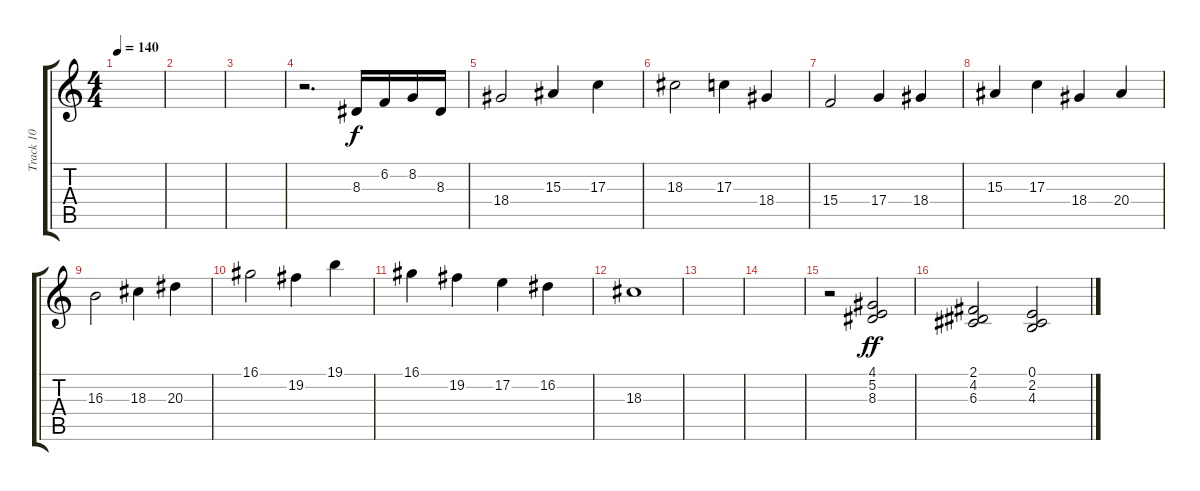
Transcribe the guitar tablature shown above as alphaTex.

\track ("Track 10" "Track 10") {instrument trumpet}
\staff {score tabs}
\tuning (E4 B3 G3 D3 A2 E2) {hide}
\ts (4 4)
\tempo 140
\clef g2
\ks c
|
|
|
r.2{d} 8.3.16{dy f} 6.2.16 8.2.16 8.3.16 |
18.4.2 15.3.4 17.3.4 |
18.3.2 17.3.4 18.4.4 |
15.4.2 17.4.4 18.4.4 |
15.3.4 17.3.4 18.4.4 20.4.4 |
16.3.2 18.3.4 20.3.4 |
16.1.2 19.2.4 19.1.4 |
16.1.4 19.2.4 17.2.4 16.2.4 |
18.3.1 |
|
|
r.2 (4.1 5.2 8.3).2{dy ff} |
(2.1 4.2 6.3).2 (0.1 2.2 4.3).2
